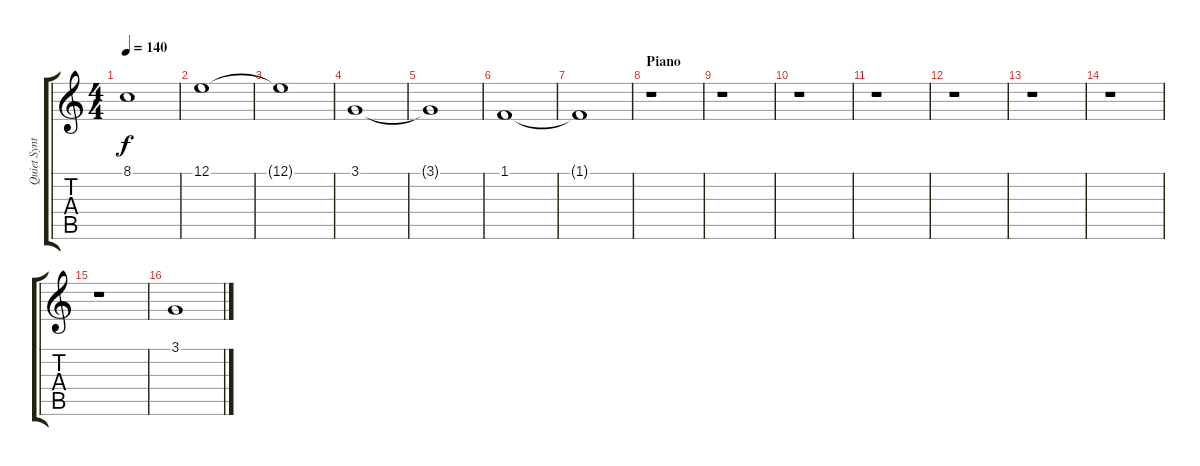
\track ("Quiet Synth" "Quiet Synt") {instrument stringensemble1}
\staff {score tabs}
\tuning (E4 B3 G3 D3 A2 E2) {hide}
\ts (4 4)
\tempo 140
\clef g2
\ks c
8.1{t}.1{dy f} |
12.1.1 |
12.1{t}.1 |
3.1.1 |
3.1{t}.1 |
1.1.1 |
1.1{t}.1 |
\section ("" "Piano")
r.1 |
r.1 |
r.1 |
r.1 |
r.1 |
r.1 |
r.1 |
r.1 |
3.1.1
